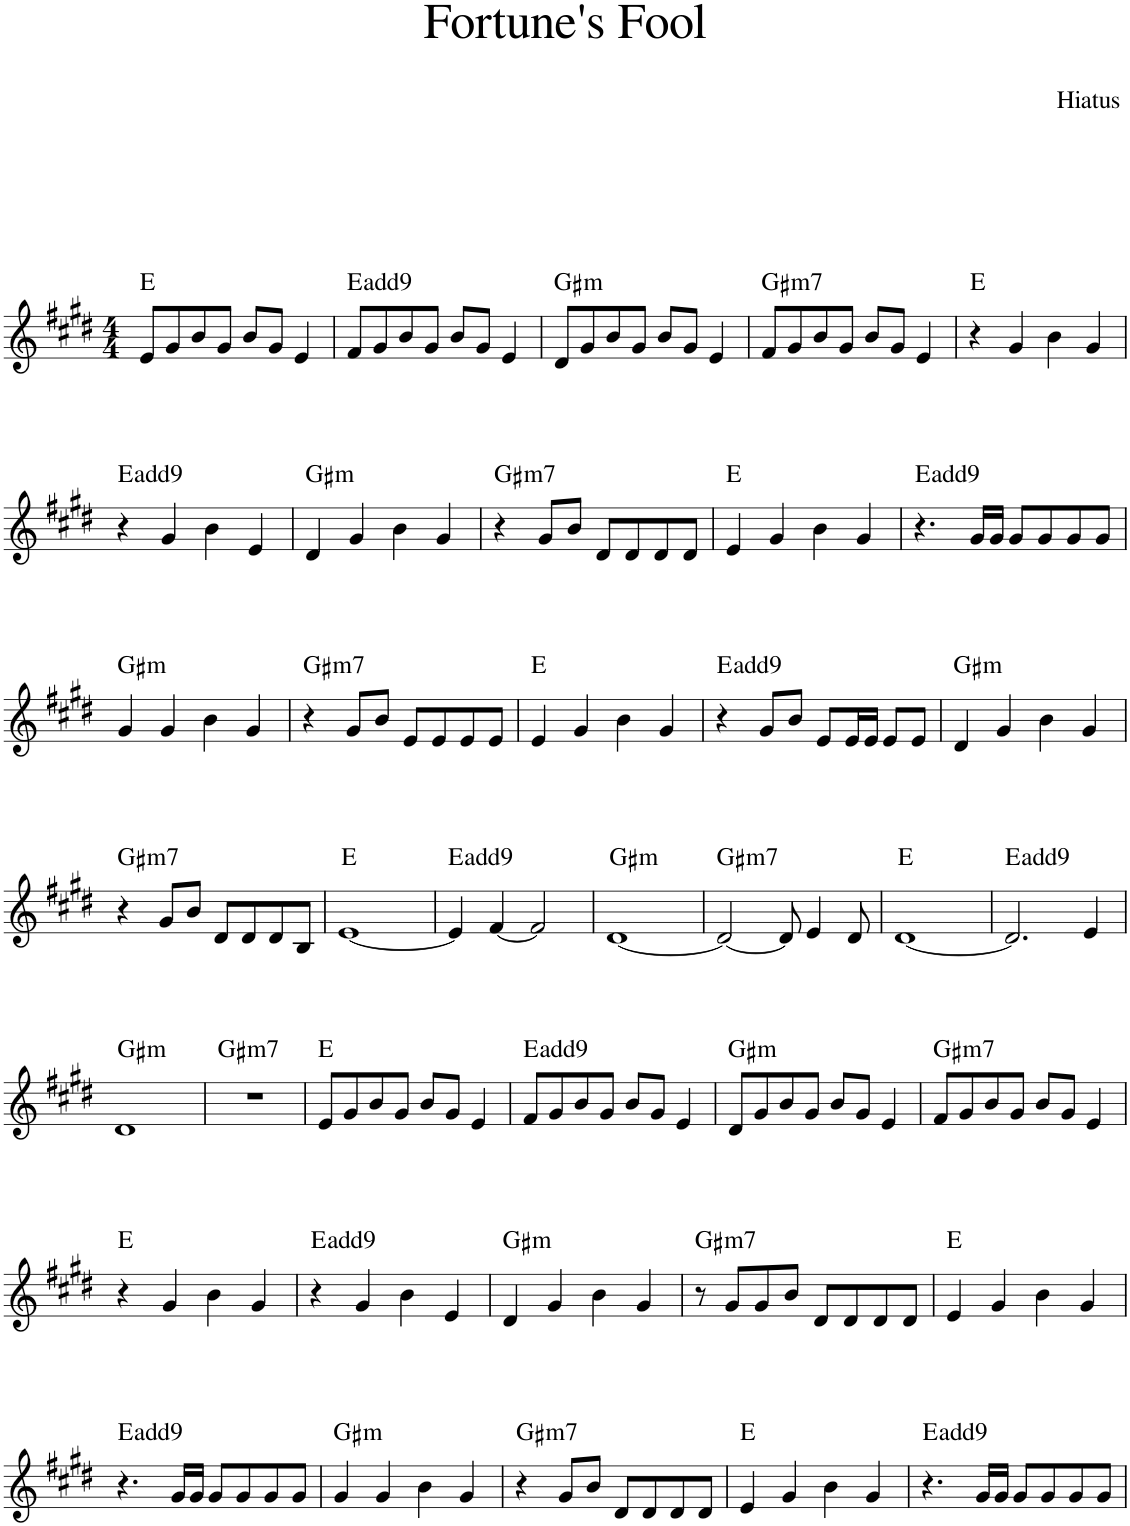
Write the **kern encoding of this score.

**kern	**harte
*part1	*part1
*staff1	*
*I"Piano	*
*I'Pno.	*
*clefG2	*
*k[f#c#g#d#]	*
*M4/4	*
=1	=1
8e/L	E:maj
8g#/	.
8b/	.
8g#/J	.
8b/L	.
8g#/J	.
4e/	.
=2	=2
8f#/L	E:maj(9)
8g#/	.
8b/	.
8g#/J	.
8b/L	.
8g#/J	.
4e/	.
=3	=3
!	!LO:H:kt=m
8d#/L	G#:min
8g#/	.
8b/	.
8g#/J	.
8b/L	.
8g#/J	.
4e/	.
=4	=4
!	!LO:H:kt=m7
8f#/L	G#:min7
8g#/	.
8b/	.
8g#/J	.
8b/L	.
8g#/J	.
4e/	.
=5	=5
4r	E:maj
4g#/	.
4b\	.
4g#/	.
!!LO:LB:g=z
=6	=6
4r	E:maj(9)
4g#/	.
4b\	.
4e/	.
=7	=7
!	!LO:H:kt=m
4d#/	G#:min
4g#/	.
4b\	.
4g#/	.
=8	=8
!	!LO:H:kt=m7
4r	G#:min7
8g#/L	.
8b/J	.
8d#/L	.
8d#/	.
8d#/	.
8d#/J	.
=9	=9
4e/	E:maj
4g#/	.
4b\	.
4g#/	.
=10	=10
4.r	E:maj(9)
16g#/LL	.
16g#/JJ	.
8g#/L	.
8g#/	.
8g#/	.
8g#/J	.
!!LO:LB:g=z
=11	=11
!	!LO:H:kt=m
4g#/	G#:min
4g#/	.
4b\	.
4g#/	.
=12	=12
!	!LO:H:kt=m7
4r	G#:min7
8g#/L	.
8b/J	.
8e/L	.
8e/	.
8e/	.
8e/J	.
=13	=13
4e/	E:maj
4g#/	.
4b\	.
4g#/	.
=14	=14
4r	E:maj(9)
8g#/L	.
8b/J	.
8e/L	.
16e/L	.
16e/JJ	.
8e/L	.
8e/J	.
=15	=15
!	!LO:H:kt=m
4d#/	G#:min
4g#/	.
4b\	.
4g#/	.
!!LO:LB:g=z
=16	=16
!	!LO:H:kt=m7
4r	G#:min7
8g#/L	.
8b/J	.
8d#/L	.
8d#/	.
8d#/	.
8B/J	.
=17	=17
[1e	E:maj
=18	=18
4e/]	E:maj(9)
[4f#/	.
2f#/]	.
=19	=19
!	!LO:H:kt=m
[1d#	G#:min
=20	=20
!	!LO:H:kt=m7
2d#/_	G#:min7
8d#/]	.
4e/	.
8d#/	.
=21	=21
[1d#	E:maj
=22	=22
2.d#/]	E:maj(9)
4e/	.
!!LO:LB:g=z
=23	=23
!	!LO:H:kt=m
1d#	G#:min
=24	=24
!	!LO:H:kt=m7
1r	G#:min7
=25	=25
8e/L	E:maj
8g#/	.
8b/	.
8g#/J	.
8b/L	.
8g#/J	.
4e/	.
=26	=26
8f#/L	E:maj(9)
8g#/	.
8b/	.
8g#/J	.
8b/L	.
8g#/J	.
4e/	.
=27	=27
!	!LO:H:kt=m
8d#/L	G#:min
8g#/	.
8b/	.
8g#/J	.
8b/L	.
8g#/J	.
4e/	.
=28	=28
!	!LO:H:kt=m7
8f#/L	G#:min7
8g#/	.
8b/	.
8g#/J	.
8b/L	.
8g#/J	.
4e/	.
!!LO:LB:g=z
=29	=29
4r	E:maj
4g#/	.
4b\	.
4g#/	.
=30	=30
4r	E:maj(9)
4g#/	.
4b\	.
4e/	.
=31	=31
!	!LO:H:kt=m
4d#/	G#:min
4g#/	.
4b\	.
4g#/	.
=32	=32
!	!LO:H:kt=m7
8r	G#:min7
8g#/L	.
8g#/	.
8b/J	.
8d#/L	.
8d#/	.
8d#/	.
8d#/J	.
=33	=33
4e/	E:maj
4g#/	.
4b\	.
4g#/	.
!!LO:LB:g=z
=34	=34
4.r	E:maj(9)
16g#/LL	.
16g#/JJ	.
8g#/L	.
8g#/	.
8g#/	.
8g#/J	.
=35	=35
!	!LO:H:kt=m
4g#/	G#:min
4g#/	.
4b\	.
4g#/	.
=36	=36
!	!LO:H:kt=m7
4r	G#:min7
8g#/L	.
8b/J	.
8d#/L	.
8d#/	.
8d#/	.
8d#/J	.
=37	=37
4e/	E:maj
4g#/	.
4b\	.
4g#/	.
=38	=38
4.r	E:maj(9)
16g#/LL	.
16g#/JJ	.
8g#/L	.
8g#/	.
8g#/	.
8g#/J	.
=	=
*-	*-
